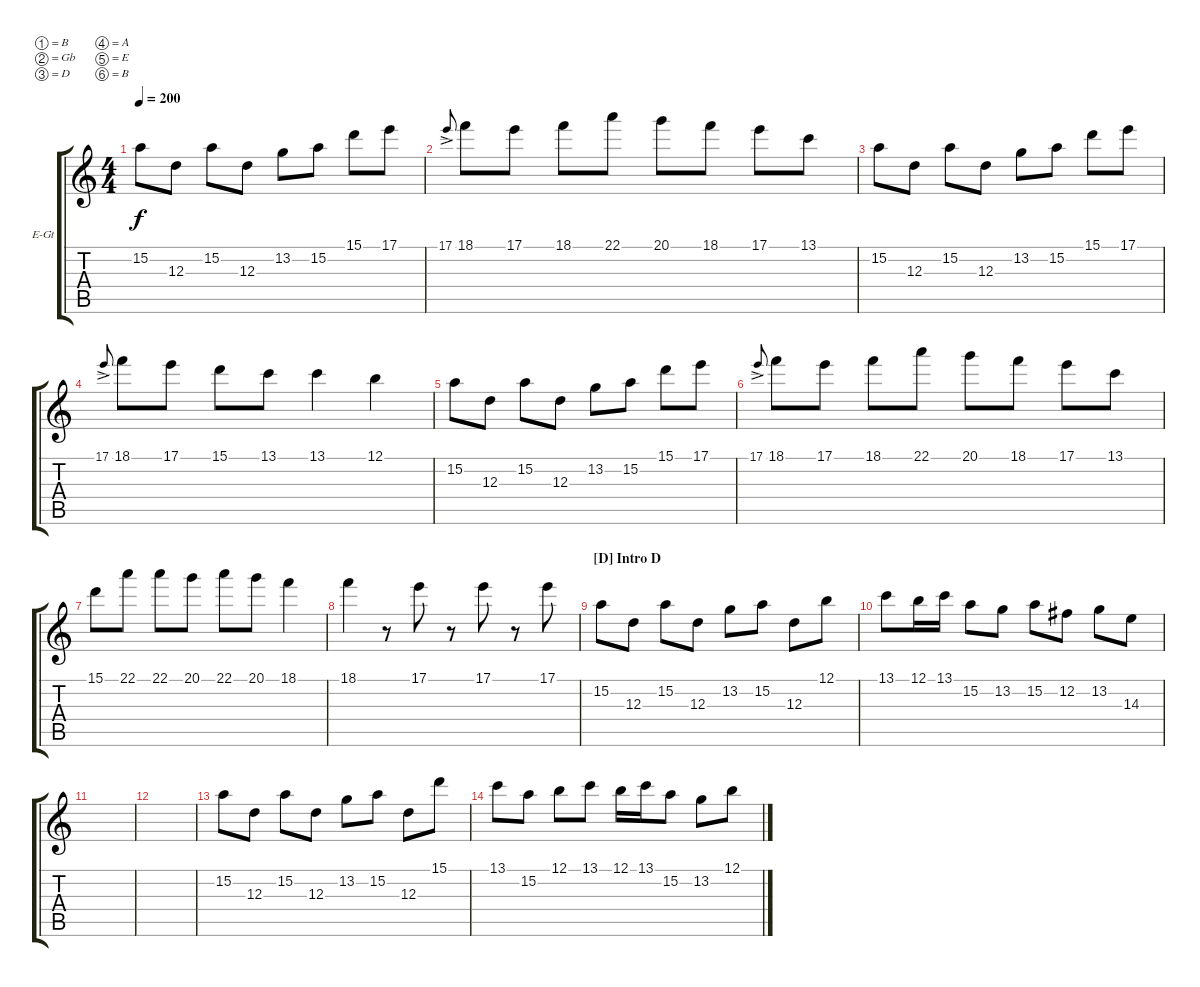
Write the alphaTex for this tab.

\defaultSystemsLayout 4
\bracketExtendMode groupsimilarinstruments
\firstSystemTrackNameOrientation horizontal
\otherSystemsTrackNameOrientation horizontal
\track ("Flute 1" "E-Gt") {instrument panflute}
\staff {score tabs}
\tuning (B3 Gb3 D3 A2 E2 B1)
\displaytranspose 12
\ts (4 4)
\tempo 200
\clef g2
\scale
0.333333
\ks c
15.2.8{dy f} 12.3.8 15.2.8 12.3.8 13.2.8 15.2.8 15.1.8 17.1.8 |
\scale
0.333333 17.1{ac}.8{gr onbeat} 18.1.8 17.1.8 18.1.8 22.1.8 20.1.8 18.1.8 17.1.8 13.1.8 |
\scale
0.333333 15.2.8 12.3.8 15.2.8 12.3.8 13.2.8 15.2.8 15.1.8 17.1.8 |
\scale
0.333333 17.1{ac}.8{gr onbeat} 18.1.8 17.1.8 15.1.8 13.1.8 13.1.4 12.1.4 |
\scale
0.333333 15.2.8 12.3.8 15.2.8 12.3.8 13.2.8 15.2.8 15.1.8 17.1.8 |
\scale
0.333333 17.1{ac}.8{gr onbeat} 18.1.8 17.1.8 18.1.8 22.1.8 20.1.8 18.1.8 17.1.8 13.1.8 |
\scale
0.333333 15.1.8 22.1.8 22.1.8 20.1.8 22.1.8 20.1.8 18.1.4 |
\scale
0.333333 18.1.4 r.8 17.1.8 r.8 17.1.8 r.8 17.1.8 |
\section ("D" "Intro D")
\scale
0.333333 15.2.8 12.3.8 15.2.8 12.3.8 13.2.8 15.2.8 12.3.8 12.1.8 |
\scale
0.333333 13.1.8 12.1.16 13.1.16 15.2.8 13.2.8 15.2.8 12.2.8 13.2.8 14.3.8 |
\scale
0.333333 |
\scale
0.333333 |
\scale
0.333333 15.2.8 12.3.8 15.2.8 12.3.8 13.2.8 15.2.8 12.3.8 15.1.8 |
\scale
0.333333 13.1.8 15.2.8 12.1.8 13.1.8 12.1.16 13.1.16 15.2.8 13.2.8 12.1.8 |
\scale
0.333333 |
\scale
0.333333
